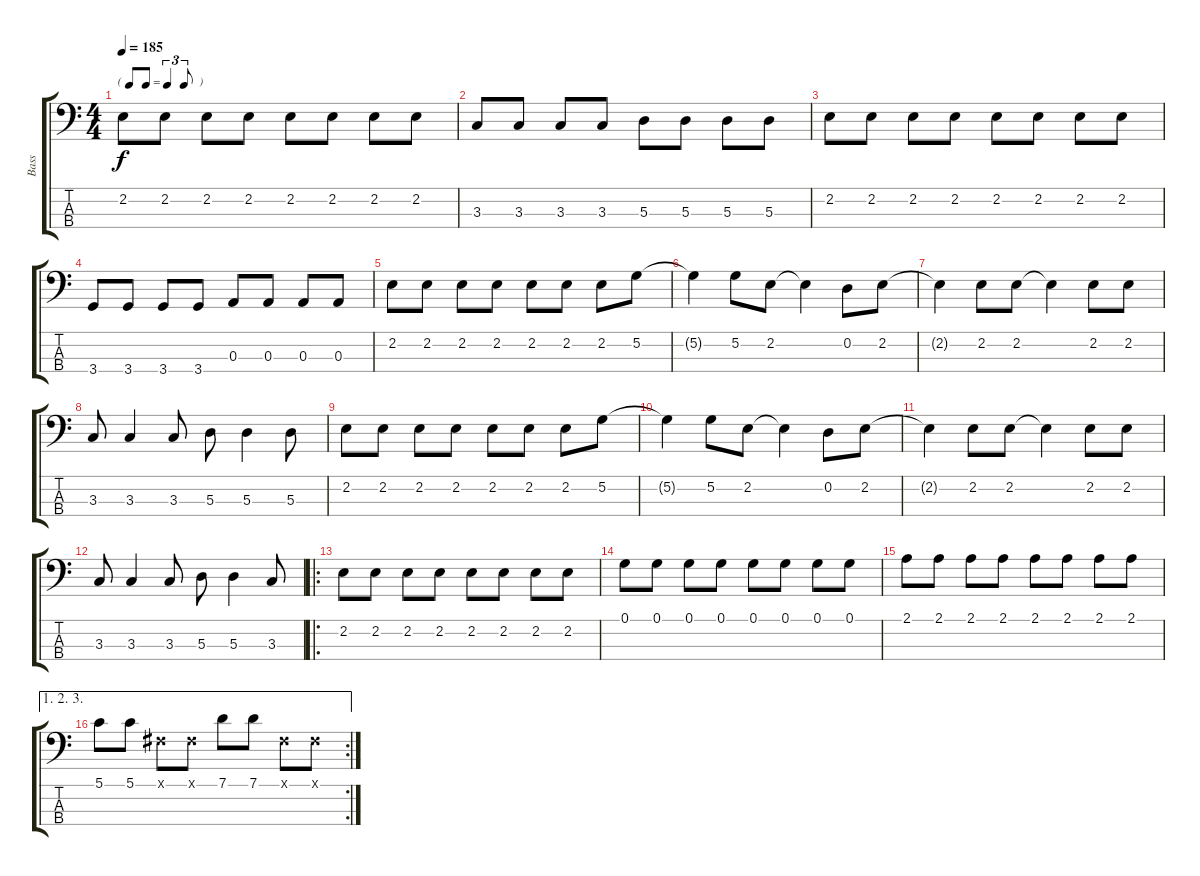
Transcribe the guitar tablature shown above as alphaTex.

\track ("Bass" "Bass") {instrument electricbassfinger}
\staff {score tabs}
\tuning (G2 D2 A1 E1) {hide}
\ts (4 4)
\tf triplet8th
\tempo 185
\clef f4
\ks c
2.2.8{dy f} 2.2.8 2.2.8 2.2.8 2.2.8 2.2.8 2.2.8 2.2.8 |
3.3.8 3.3.8 3.3.8 3.3.8 5.3.8 5.3.8 5.3.8 5.3.8 |
2.2.8 2.2.8 2.2.8 2.2.8 2.2.8 2.2.8 2.2.8 2.2.8 |
3.4.8 3.4.8 3.4.8 3.4.8 0.3.8 0.3.8 0.3.8 0.3.8 |
2.2.8 2.2.8 2.2.8 2.2.8 2.2.8 2.2.8 2.2.8 5.2.8 |
5.2{t}.4 5.2.8 2.2.8 2.2{t}.4 0.2.8 2.2.8 |
2.2{t}.4 2.2.8 2.2.8 2.2{t}.4 2.2.8 2.2.8 |
3.3.8 3.3.4 3.3.8 5.3.8 5.3.4 5.3.8 |
2.2.8 2.2.8 2.2.8 2.2.8 2.2.8 2.2.8 2.2.8 5.2.8 |
5.2{t}.4 5.2.8 2.2.8 2.2{t}.4 0.2.8 2.2.8 |
2.2{t}.4 2.2.8 2.2.8 2.2{t}.4 2.2.8 2.2.8 |
3.3.8 3.3.4 3.3.8 5.3.8 5.3.4 3.3.8 |
\ro
2.2.8 2.2.8 2.2.8 2.2.8 2.2.8 2.2.8 2.2.8 2.2.8 |
0.1.8 0.1.8 0.1.8 0.1.8 0.1.8 0.1.8 0.1.8 0.1.8 |
2.1.8 2.1.8 2.1.8 2.1.8 2.1.8 2.1.8 2.1.8 2.1.8 |
\ae (1 2 3)
\rc 2
5.1.8 5.1.8 -1.1{x}.8 -1.1{x}.8 7.1.8 7.1.8 -1.1{x}.8 -1.1{x}.8
